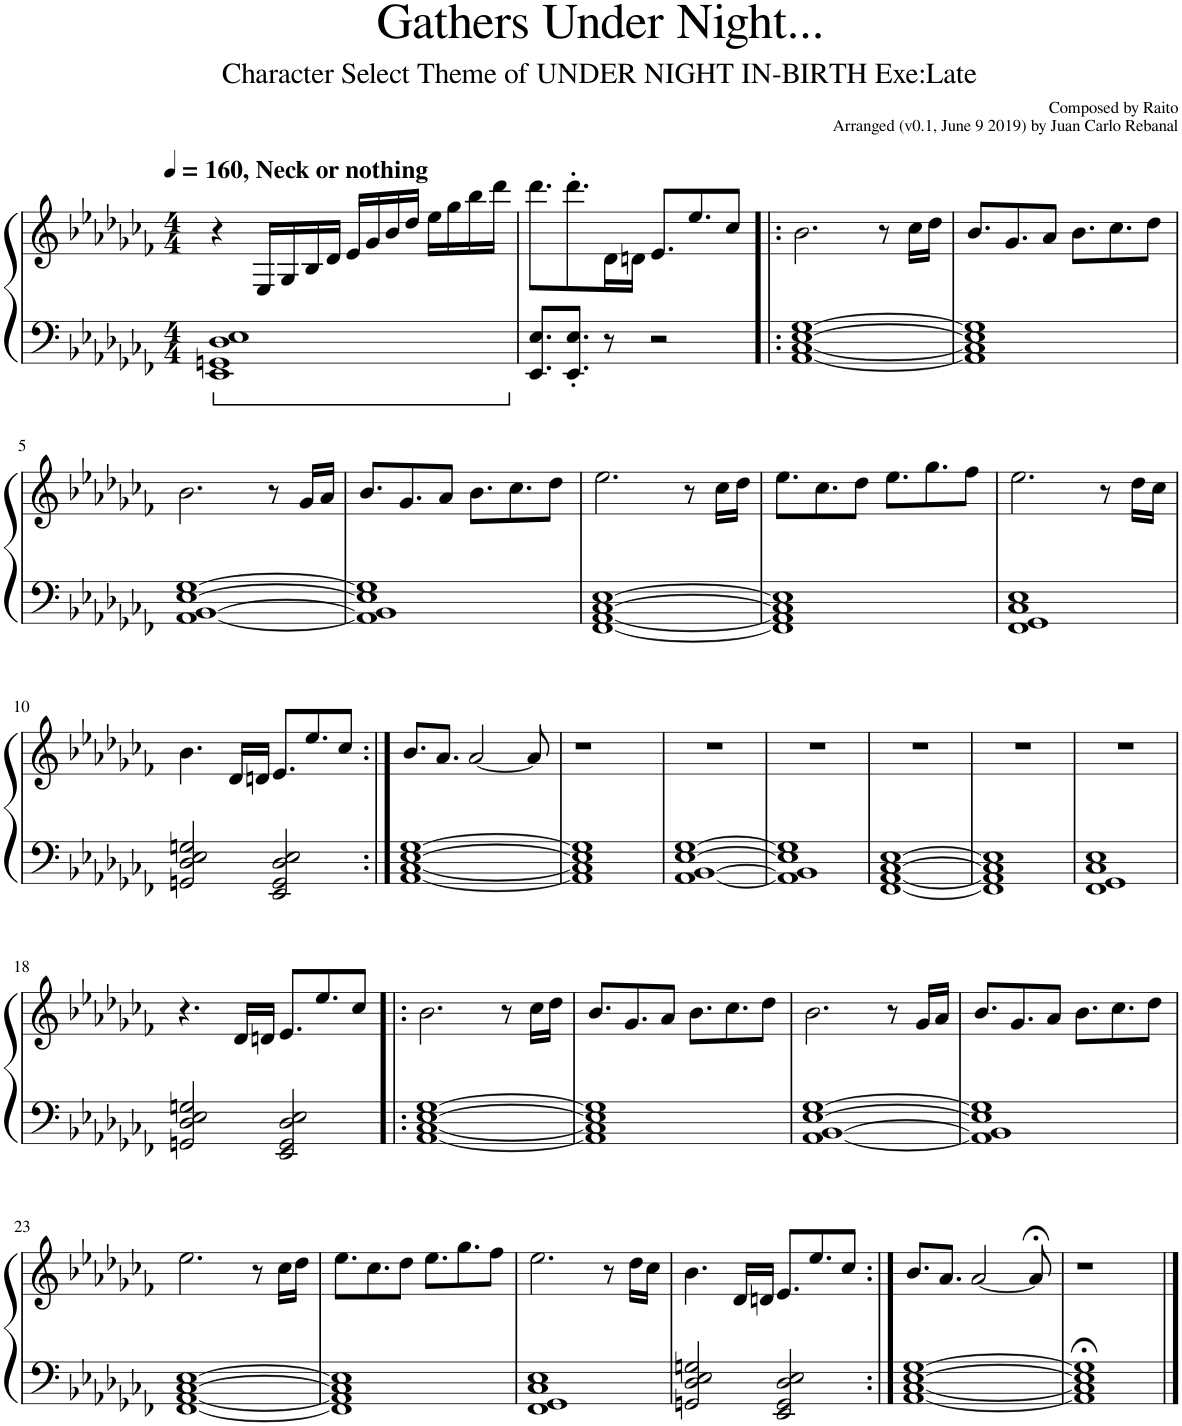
**kern	**kern
*part1	*part1
*staff2	*staff1
*I"Piano	*
*I'Pno.	*
*clefF4	*clefG2
*k[b-e-a-d-g-c-f-]	*k[b-e-a-d-g-c-f-]
*M4/4	*M4/4
*MM160	*MM160
=1	=1
!	!LO:TX:a:B:t=, Neck or nothing
1EE- 1GGn 1D- 1E-	4r
.	16E-/LL
.	16G-/
.	16B-/
.	16d-/JJ
.	16e-/LL
.	16g-/
.	16b-/
.	16dd-/JJ
.	16ee-\LL
.	16gg-\
.	16bb-\
.	16ddd-\JJ
=2	=2
8.EE-/ 8.E-/L	8.ddd-\L
8.EE-/' 8.E-/'J	8.ddd-'\
8r	16d-\L
.	16dn\JJ
2r	8.e-/L
.	8.ee-/
.	8cc-/J
=3!|:	=3!|:
[1AA- [1C- [1E- [1G-	2.b-\
.	8r
.	16cc-\LL
.	16dd-\JJ
=4	=4
1AA-] 1C-] 1E-] 1G-]	8.b-/L
.	8.g-/
.	8a-/J
.	8.b-\L
.	8.cc-\
.	8dd-\J
!!LO:LB:g=z
=5	=5
[1AA- [1BB- [1E- [1G-	2.b-\
.	8r
.	16g-/LL
.	16a-/JJ
=6	=6
1AA-] 1BB-] 1E-] 1G-]	8.b-/L
.	8.g-/
.	8a-/J
.	8.b-\L
.	8.cc-\
.	8dd-\J
=7	=7
[1FF- [1AA- [1C- [1E-	2.ee-\
.	8r
.	16cc-\LL
.	16dd-\JJ
=8	=8
1FF-] 1AA-] 1C-] 1E-]	8.ee-\L
.	8.cc-\
.	8dd-\J
.	8.ee-\L
.	8.gg-\
.	8ff-\J
=9	=9
1FF- 1GG- 1C- 1E-	2.ee-\
.	8r
.	16dd-\LL
.	16cc-\JJ
!!LO:LB:g=z
=10	=10
2GGn/ 2D-/ 2E-/ 2Gn/	4.b-\
.	16d-/LL
.	16dn/JJ
2EE-/ 2GG/ 2D-/ 2E-/	8.e-/L
.	8.ee-/
.	8cc-/J
=11:|!	=11:|!
[1AA- [1C- [1E- [1G-	8.b-/L
.	8.a-/J
.	[2a-/
.	8a-/]
=12	=12
1AA-] 1C-] 1E-] 1G-]	1r
=13	=13
[1AA- [1BB- [1E- [1G-	1r
=14	=14
1AA-] 1BB-] 1E-] 1G-]	1r
=15	=15
[1FF- [1AA- [1C- [1E-	1r
=16	=16
1FF-] 1AA-] 1C-] 1E-]	1r
=17	=17
1FF- 1GG- 1C- 1E-	1r
!!LO:LB:g=z
=18	=18
2GGn/ 2D-/ 2E-/ 2Gn/	4.r
.	16d-/LL
.	16dn/JJ
2EE-/ 2GG/ 2D-/ 2E-/	8.e-/L
.	8.ee-/
.	8cc-/J
=19!|:	=19!|:
[1AA- [1C- [1E- [1G-	2.b-\
.	8r
.	16cc-\LL
.	16dd-\JJ
=20	=20
1AA-] 1C-] 1E-] 1G-]	8.b-/L
.	8.g-/
.	8a-/J
.	8.b-\L
.	8.cc-\
.	8dd-\J
=21	=21
[1AA- [1BB- [1E- [1G-	2.b-\
.	8r
.	16g-/LL
.	16a-/JJ
=22	=22
1AA-] 1BB-] 1E-] 1G-]	8.b-/L
.	8.g-/
.	8a-/J
.	8.b-\L
.	8.cc-\
.	8dd-\J
!!LO:LB:g=z
=23	=23
[1FF- [1AA- [1C- [1E-	2.ee-\
.	8r
.	16cc-\LL
.	16dd-\JJ
=24	=24
1FF-] 1AA-] 1C-] 1E-]	8.ee-\L
.	8.cc-\
.	8dd-\J
.	8.ee-\L
.	8.gg-\
.	8ff-\J
=25	=25
1FF- 1GG- 1C- 1E-	2.ee-\
.	8r
.	16dd-\LL
.	16cc-\JJ
=26	=26
2GGn/ 2D-/ 2E-/ 2Gn/	4.b-\
.	16d-/LL
.	16dn/JJ
2EE-/ 2GG/ 2D-/ 2E-/	8.e-/L
.	8.ee-/
.	8cc-/J
=27:|!	=27:|!
[1AA- [1C- [1E- [1G-	8.b-/L
.	8.a-/J
.	[2a-/
.	8a-;</]
=28	=28
1AA-];< 1C-];< 1E-];< 1G-];<	1r
==	==
*-	*-
